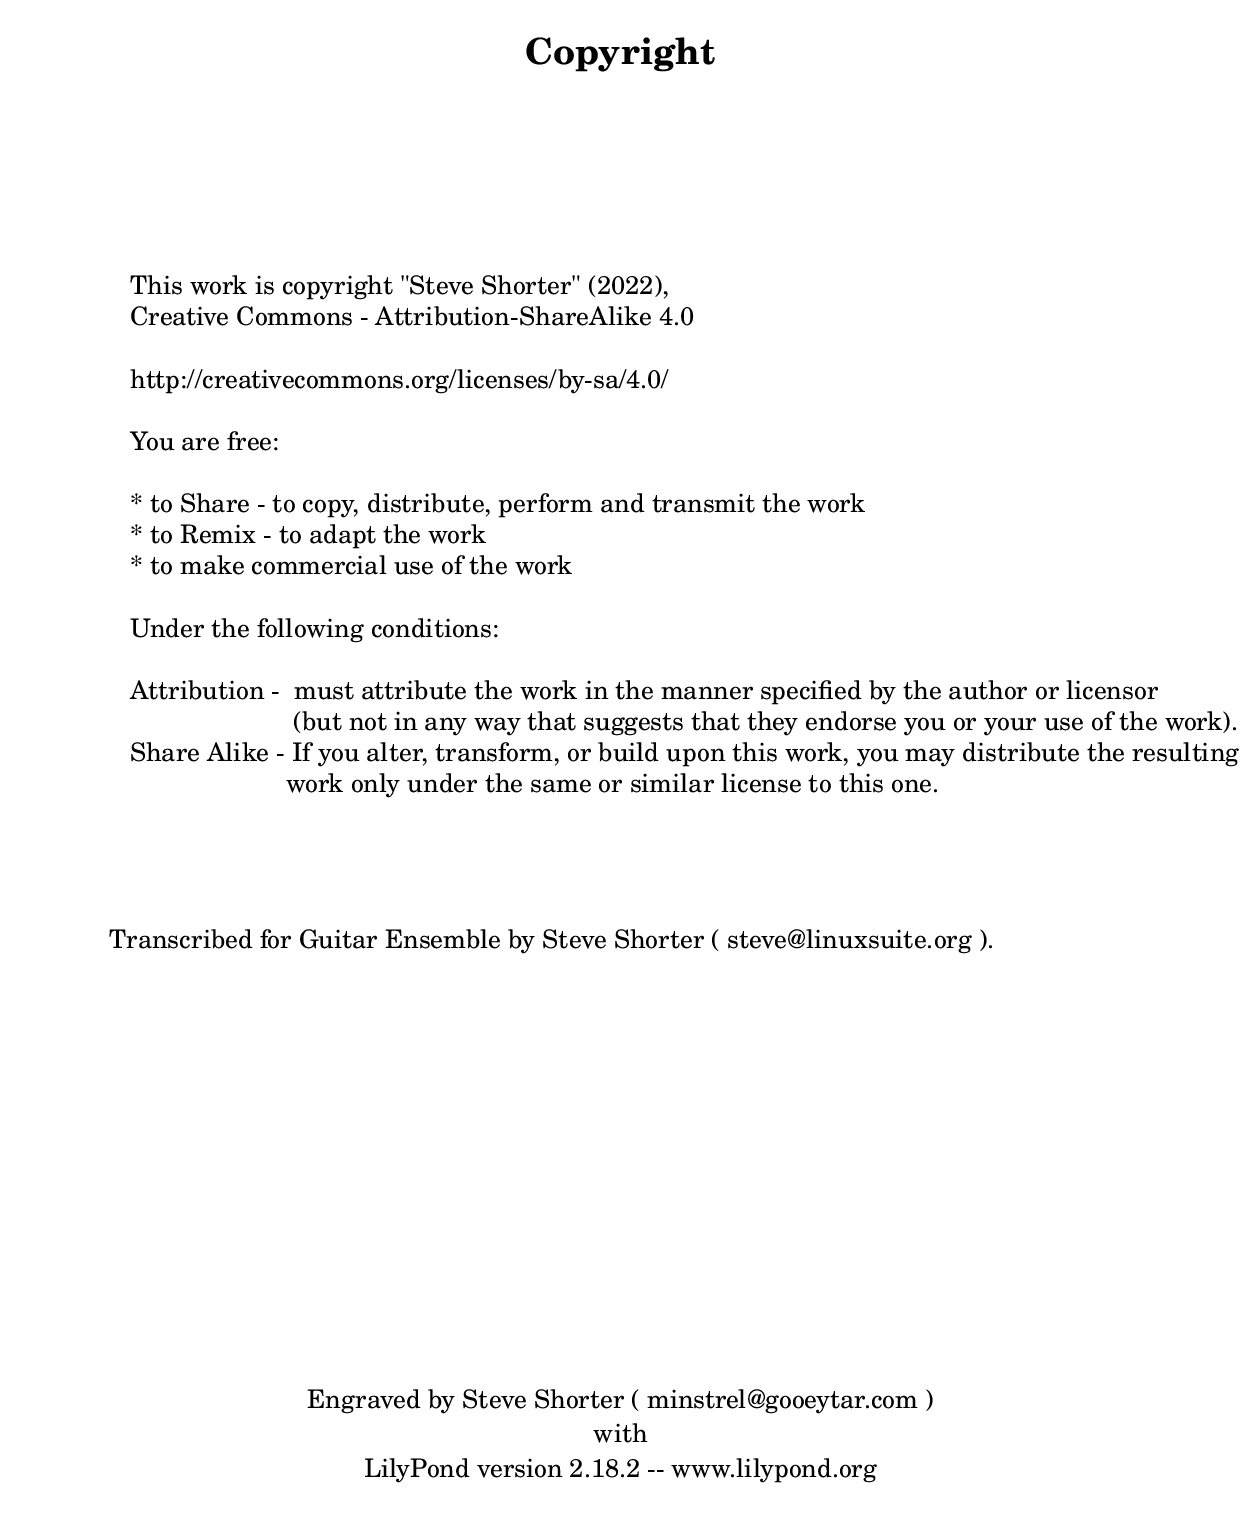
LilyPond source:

\version "2.24.3"

\bookpart {

    \paper { print-page-number = ##t }

    \header { title = "Copyright" }

    \tocItem \markup { Copyright }

    \markup { \column { 
	" "
	" "
	" "
	\fontsize #1 {
	" "
	" "
	" "
	" "
	"          This work is copyright \"Steve Shorter\" (2022),"
        "          Creative Commons - Attribution-ShareAlike 4.0 "
	" "
	"          http://creativecommons.org/licenses/by-sa/4.0/"
	" "
	"          You are free:"
	" "
	"          * to Share - to copy, distribute, perform and transmit the work"
	"          * to Remix - to adapt the work"
	"          * to make commercial use of the work"
	" "
	"          Under the following conditions:"
	" "
	"          Attribution -  must attribute the work in the manner specified by the author or licensor"
        "                                 (but not in any way that suggests that they endorse you or your use of the work)."
	"          Share Alike - If you alter, transform, or build upon this work, you may distribute the resulting"
        "                                work only under the same or similar license to this one."
	" "
	" "
	" "
	" "
	"       Transcribed for Guitar Ensemble by Steve Shorter ( steve@linuxsuite.org )."
	" "
	" "
	" "
	" "
	" "
	" "
	" "
	" "
	" "
	" "
	" "
	" "
	" "
	" "
	}
       }
    }
    \markup { \fill-line { \fontsize #1 "Engraved by Steve Shorter ( minstrel@gooeytar.com )" } }
    \markup { \fill-line { \fontsize #1 " " } }
    \markup { \fill-line { \fontsize #1 "with" } }
    \markup { \fill-line { \fontsize #1 " " } }
    \markup { \fill-line { \fontsize #1 "LilyPond version 2.18.2 -- www.lilypond.org" } }

}
